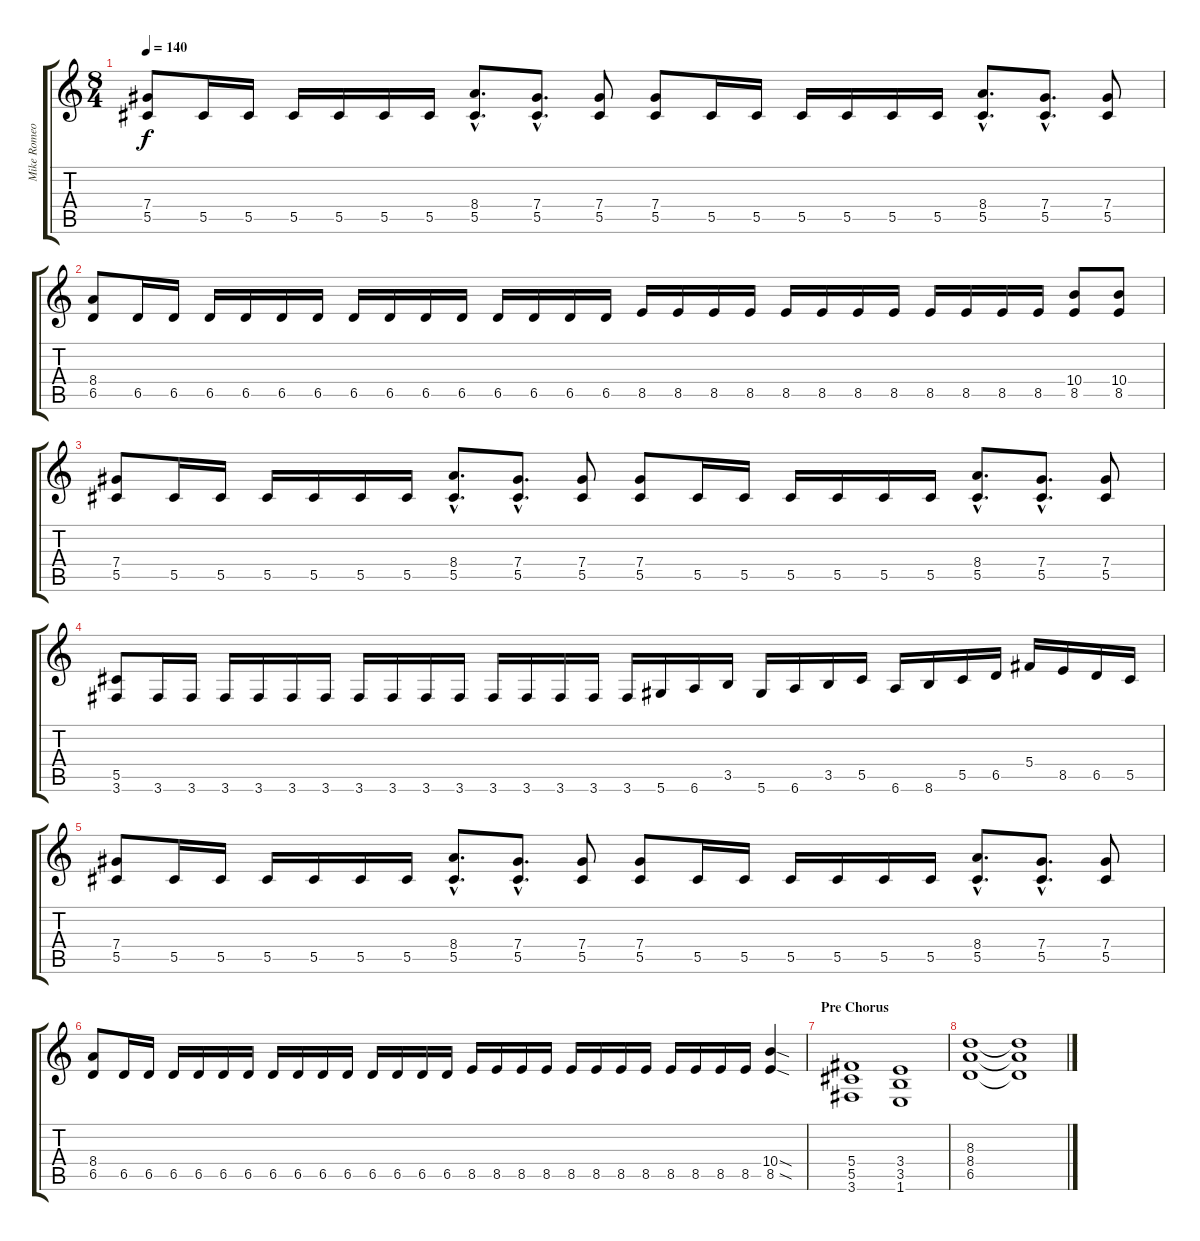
\track ("Mike Romeo Backing Guitar" "Mike Romeo") {instrument overdrivenguitar}
\staff {score tabs}
\tuning (Eb4 Bb3 Gb3 Db3 Ab2 Eb2) {hide}
\ts (8 4)
\tempo 140
\clef g2
\ks c
(7.4 5.5).8{dy f} 5.5.16 5.5.16 5.5.16 5.5.16 5.5.16 5.5.16 (8.4{hac} 5.5{hac}).8{d} (7.4{hac} 5.5{hac}).8{d} (7.4 5.5).8 (7.4 5.5).8 5.5.16 5.5.16 5.5.16 5.5.16 5.5.16 5.5.16 (8.4{hac} 5.5{hac}).8{d} (7.4{hac} 5.5{hac}).8{d} (7.4 5.5).8 |
(8.4 6.5).8 6.5.16 6.5.16 6.5.16 6.5.16 6.5.16 6.5.16 6.5.16 6.5.16 6.5.16 6.5.16 6.5.16 6.5.16 6.5.16 6.5.16 8.5.16 8.5.16 8.5.16 8.5.16 8.5.16 8.5.16 8.5.16 8.5.16 8.5.16 8.5.16 8.5.16 8.5.16 (10.4 8.5).8 (10.4 8.5).8 |
(7.4 5.5).8 5.5.16 5.5.16 5.5.16 5.5.16 5.5.16 5.5.16 (8.4{hac} 5.5{hac}).8{d} (7.4{hac} 5.5{hac}).8{d} (7.4 5.5).8 (7.4 5.5).8 5.5.16 5.5.16 5.5.16 5.5.16 5.5.16 5.5.16 (8.4{hac} 5.5{hac}).8{d} (7.4{hac} 5.5{hac}).8{d} (7.4 5.5).8 |
(5.5 3.6).8 3.6.16 3.6.16 3.6.16 3.6.16 3.6.16 3.6.16 3.6.16 3.6.16 3.6.16 3.6.16 3.6.16 3.6.16 3.6.16 3.6.16 3.6.16 5.6.16 6.6.16 3.5.16 5.6.16 6.6.16 3.5.16 5.5.16 6.6.16 8.6.16 5.5.16 6.5.16 5.4.16 8.5.16 6.5.16 5.5.16 |
(7.4 5.5).8 5.5.16 5.5.16 5.5.16 5.5.16 5.5.16 5.5.16 (8.4{hac} 5.5{hac}).8{d} (7.4{hac} 5.5{hac}).8{d} (7.4 5.5).8 (7.4 5.5).8 5.5.16 5.5.16 5.5.16 5.5.16 5.5.16 5.5.16 (8.4{hac} 5.5{hac}).8{d} (7.4{hac} 5.5{hac}).8{d} (7.4 5.5).8 |
(8.4 6.5).8 6.5.16 6.5.16 6.5.16 6.5.16 6.5.16 6.5.16 6.5.16 6.5.16 6.5.16 6.5.16 6.5.16 6.5.16 6.5.16 6.5.16 8.5.16 8.5.16 8.5.16 8.5.16 8.5.16 8.5.16 8.5.16 8.5.16 8.5.16 8.5.16 8.5.16 8.5.16 (10.4{sod} 8.5{sod}).4 |
\section ("" "Pre Chorus")
(5.4 5.5 3.6).1 (3.4 3.5 1.6).1 |
(8.3 8.4 6.5).1 (8.3{t} 8.4{t} 6.5{t}).1
